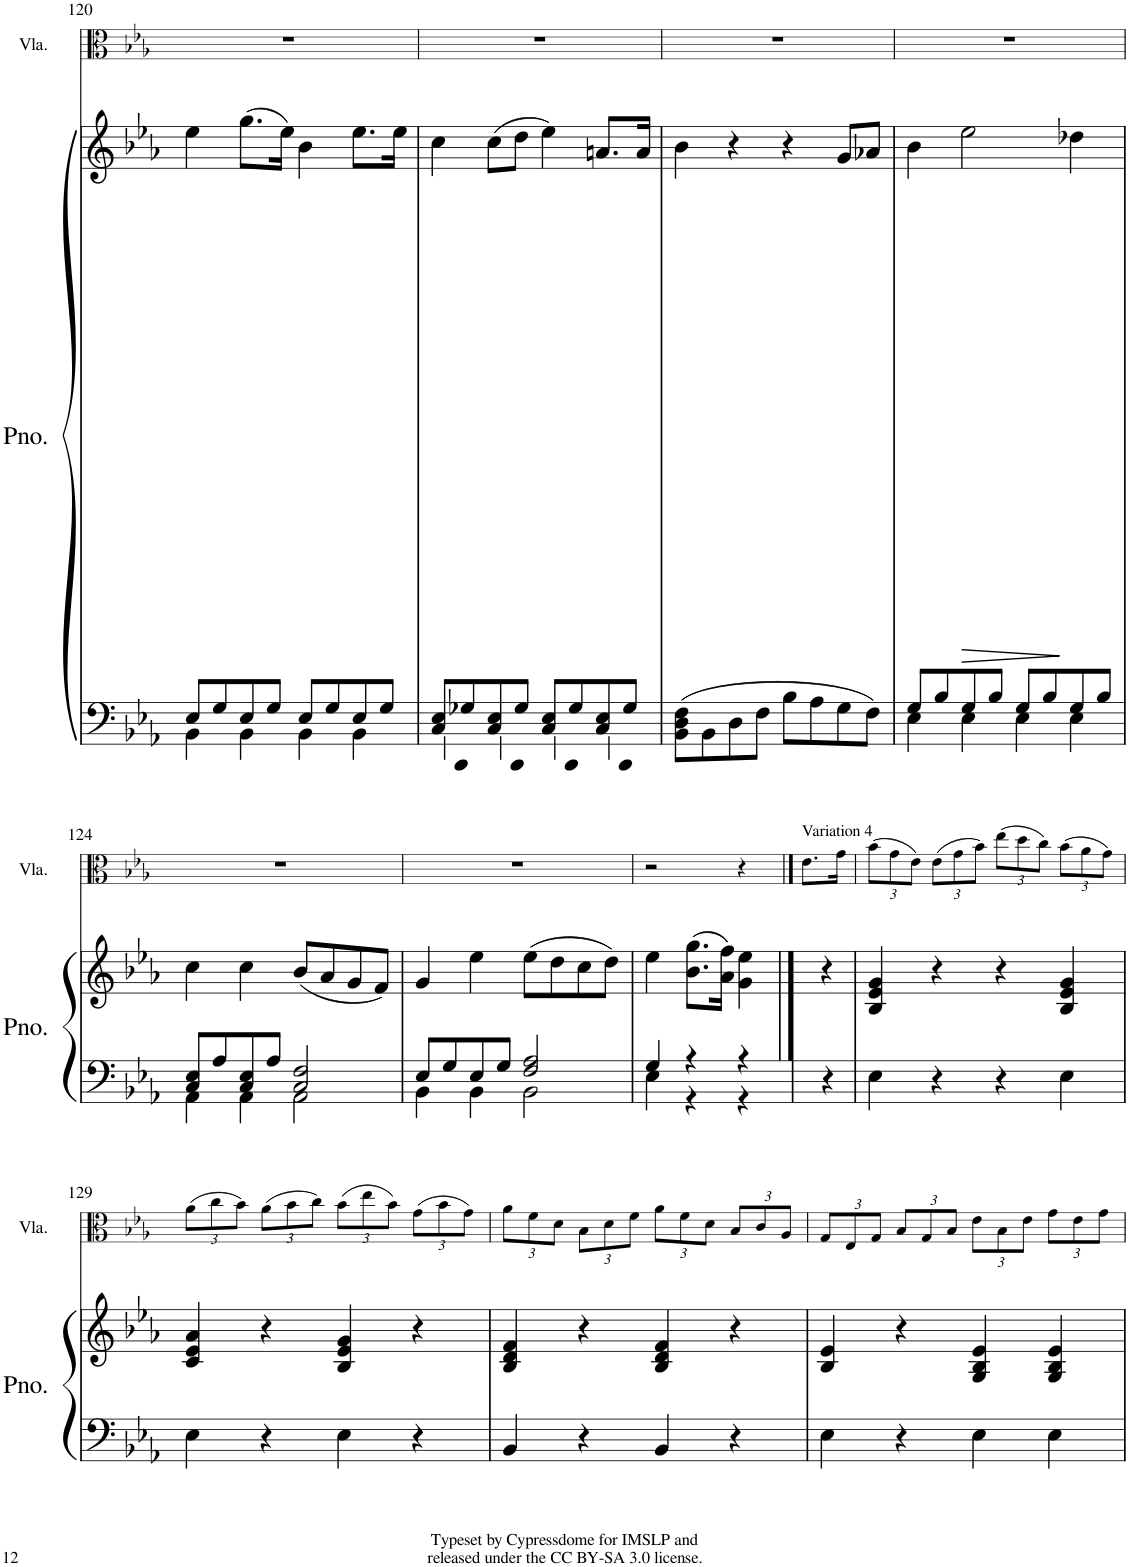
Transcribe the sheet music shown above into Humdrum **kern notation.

**kern	**kern	**dynam	**kern
*part2	*part2	*part2	*part1
*staff3	*staff2	*staff2/3	*staff1
*I"Piano	*	*	*I"Viola
*I'Pno.	*	*	*I'Vla.
!!LO:PB:g=z
*clefF4	*clefG2	*	*clefC3
*k[b-e-a-]	*k[b-e-a-]	*	*k[b-e-a-]
*M4/4	*M4/4	*	*M4/4
=120	=120	=120	=120
*^	*	*	*
8E-/L	4BB-\	4ee-\	.	1r
8G/	.	.	.	.
8E-/	4BB-\	(8.gg\L	.	.
8G/J	.	.	.	.
.	.	16ee-\Jk)	.	.
8E-/L	4BB-\	4b-\	.	.
8G/	.	.	.	.
8E-/	4BB-\	8.ee-\L	.	.
8G/J	.	.	.	.
.	.	16ee-\Jk	.	.
=121	=121	=121	=121	=121
8C/ 8E-/L	4BB-\	4cc\	.	1r
8G-X/	.	.	.	.
8C/ 8E-/	4BB-\	(8cc\L	.	.
8G-/J	.	8dd\J	.	.
8C/ 8E-/L	4BB-\	4ee-\)	.	.
8G-/	.	.	.	.
8C/ 8E-/	4BB-\	8.an/L	.	.
8G-/J	.	.	.	.
.	.	16a/Jk	.	.
*v	*v	*	*	*
=122	=122	=122	=122
8BB-\ 8D\ 8F\L	4b-\	.	1r
8BB-\	.	.	.
8D\	4r	.	.
8F\J	.	.	.
8B-\L	4r	.	.
8A-\	.	.	.
8G\	8g/L	.	.
8F\J	8a-X/J	.	.
=123	=123	=123	=123
*^	*	*	*
8G/L	4E-\	4b-\	.	1r
8B-/	.	.	.	.
!	!	!	!LO:HP:b	!
8G/	4E-\	2ee-\	>	.
8B-/J	.	.	.	.
8G/L	4E-\	.	.	.
8B-/	.	.	.	.
8G/	4E-\	4dd-X\	]	.
8B-/J	.	.	.	.
!!LO:LB:g=z
=124	=124	=124	=124	=124
8C/ 8E-/L	4AA-\	4cc\	.	1r
8A-/	.	.	.	.
8C/ 8E-/	4AA-\	4cc\	.	.
8A-/J	.	.	.	.
2C/ 2F/	2AA-\	(8b-/L	.	.
.	.	8a-/	.	.
.	.	8g/	.	.
.	.	8f/J)	.	.
=125	=125	=125	=125	=125
8E-/L	4BB-\	4g/	.	1r
8G/	.	.	.	.
8E-/	4BB-\	4ee-\	.	.
8G/J	.	.	.	.
2F/ 2A-/	2BB-\	(8ee-\L	.	.
.	.	8dd\	.	.
.	.	8cc\	.	.
.	.	8dd\J)	.	.
=126	=126	=126	=126	=126
4G/	4E-\	4ee-\	.	2r
4r	4r	(8.b-\ 8.gg\L	.	.
.	.	16a-\ 16ff\Jk)	.	.
4r	4r	4g\ 4ee-\	.	4r
==127	==127	==127	==127	==127
!	!	!	!	!LO:TX:a:t=Variation 4
*v	*v	*	*	*
4r	4r	.	8.e-\L
.	.	.	16g\Jk
=128	=128	=128	=128
*	*	*	*Xbrackettup
4E-\	4B-/ 4e-/ 4g/	.	(12b-\L
.	.	.	12g\
.	.	.	12e-\J)
4r	4r	.	(12e-\L
.	.	.	12g\
.	.	.	12b-\J)
4r	4r	.	(12ee-\L
.	.	.	12dd\
.	.	.	12cc\J)
4E-\	4B-/ 4e-/ 4g/	.	(12b-\L
.	.	.	12a-\
.	.	.	12g\J)
!!LO:LB:g=z
=129	=129	=129	=129
4E-\	4c/ 4e-/ 4a-/	.	(12a-\L
.	.	.	12cc\
.	.	.	12b-\J)
4r	4r	.	(12a-\L
.	.	.	12b-\
.	.	.	12cc\J)
4E-\	4B-/ 4e-/ 4g/	.	(12b-\L
.	.	.	12ee-\
.	.	.	12b-\J)
4r	4r	.	(12g\L
.	.	.	12b-\
.	.	.	12g\J)
=130	=130	=130	=130
4BB-/	4B-/ 4d/ 4f/	.	12a-\L
.	.	.	12f\
.	.	.	12d\J
4r	4r	.	12B-\L
.	.	.	12d\
.	.	.	12f\J
4BB-/	4B-/ 4d/ 4f/	.	12a-\L
.	.	.	12f\
.	.	.	12d\J
4r	4r	.	12B-/L
.	.	.	12c/
.	.	.	12A-/J
=131	=131	=131	=131
4E-\	4B-/ 4e-/	.	12G/L
.	.	.	12E-/
.	.	.	12G/J
4r	4r	.	12B-/L
.	.	.	12G/
.	.	.	12B-/J
4E-\	4G/ 4B-/ 4e-/	.	12e-\L
.	.	.	12B-\
.	.	.	12e-\J
4E-\	4G/ 4B-/ 4e-/	.	12g\L
.	.	.	12e-\
.	.	.	12g\J
=	=	=	=
*-	*-	*-	*-
